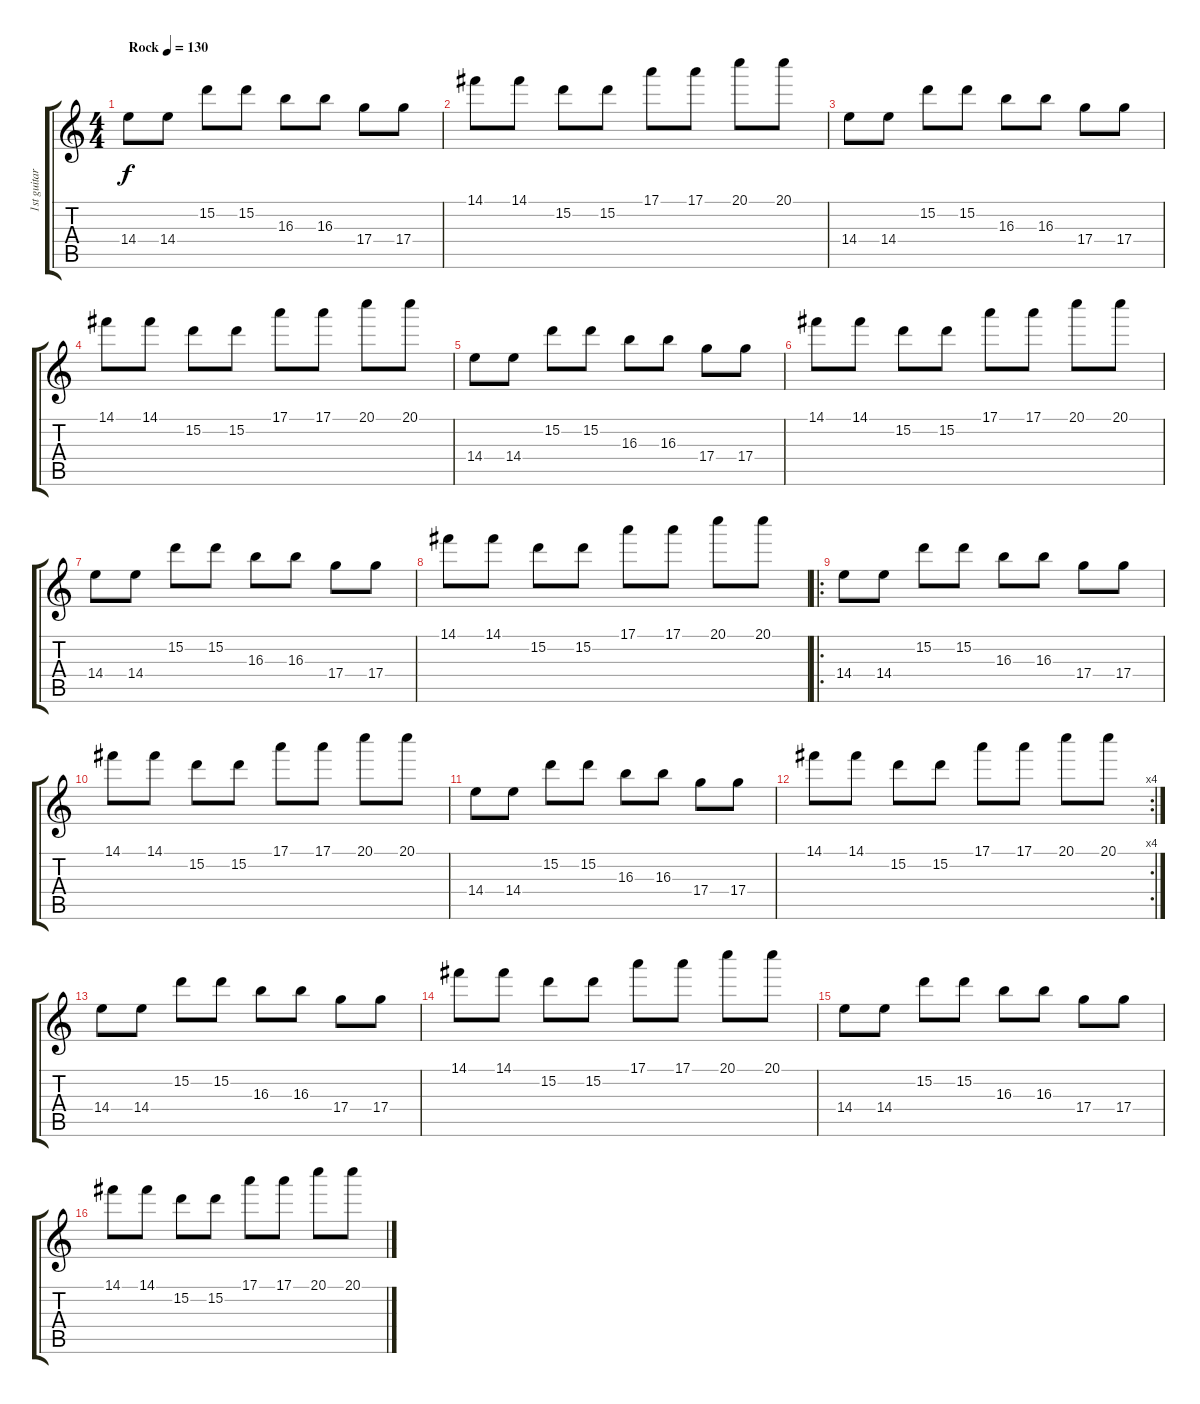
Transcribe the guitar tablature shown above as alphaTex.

\track ("1st guitar" "1st guitar") {instrument distortionguitar}
\staff {score tabs}
\tuning (E4 B3 G3 D3 A2 E2) {hide}
\ts (4 4)
\tempo (130 "Rock")
\clef g2
\ks c
14.4.8{dy f instrument distortionguitar} 14.4.8 15.2.8 15.2.8 16.3.8 16.3.8 17.4.8 17.4.8 |
14.1.8 14.1.8 15.2.8 15.2.8 17.1.8 17.1.8 20.1.8 20.1.8 |
14.4.8 14.4.8 15.2.8 15.2.8 16.3.8 16.3.8 17.4.8 17.4.8 |
14.1.8 14.1.8 15.2.8 15.2.8 17.1.8 17.1.8 20.1.8 20.1.8 |
14.4.8 14.4.8 15.2.8 15.2.8 16.3.8 16.3.8 17.4.8 17.4.8 |
14.1.8 14.1.8 15.2.8 15.2.8 17.1.8 17.1.8 20.1.8 20.1.8 |
14.4.8 14.4.8 15.2.8 15.2.8 16.3.8 16.3.8 17.4.8 17.4.8 |
14.1.8 14.1.8 15.2.8 15.2.8 17.1.8 17.1.8 20.1.8 20.1.8 |
\ro
14.4.8 14.4.8 15.2.8 15.2.8 16.3.8 16.3.8 17.4.8 17.4.8 |
14.1.8 14.1.8 15.2.8 15.2.8 17.1.8 17.1.8 20.1.8 20.1.8 |
14.4.8 14.4.8 15.2.8 15.2.8 16.3.8 16.3.8 17.4.8 17.4.8 |
\rc 4
14.1.8 14.1.8 15.2.8 15.2.8 17.1.8 17.1.8 20.1.8 20.1.8 |
14.4.8 14.4.8 15.2.8 15.2.8 16.3.8 16.3.8 17.4.8 17.4.8 |
14.1.8 14.1.8 15.2.8 15.2.8 17.1.8 17.1.8 20.1.8 20.1.8 |
14.4.8 14.4.8 15.2.8 15.2.8 16.3.8 16.3.8 17.4.8 17.4.8 |
14.1.8 14.1.8 15.2.8 15.2.8 17.1.8 17.1.8 20.1.8 20.1.8
